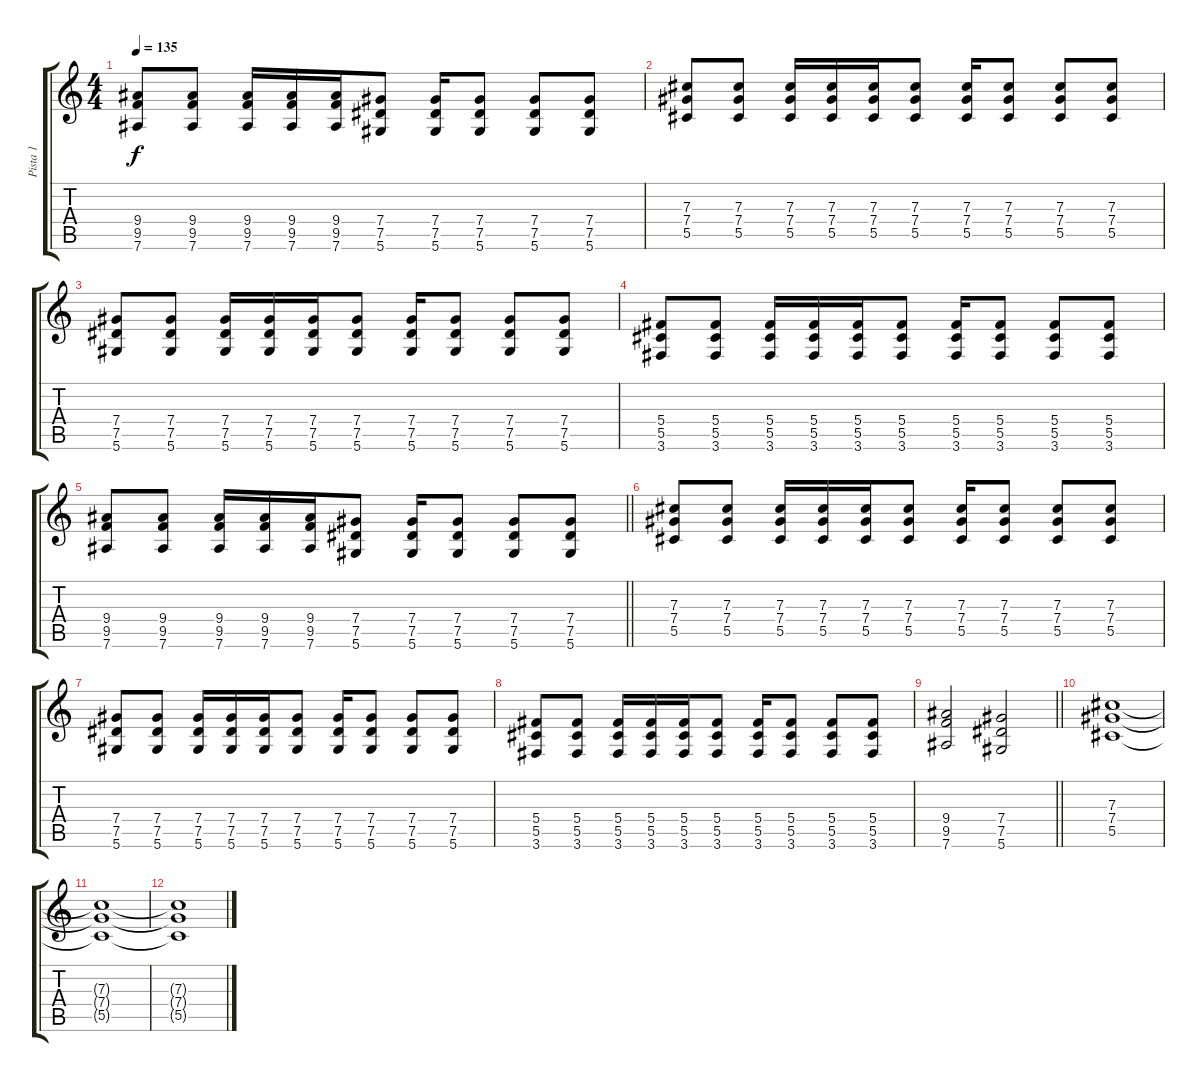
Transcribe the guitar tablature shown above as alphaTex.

\track ("Pista 1" "Pista 1") {instrument distortionguitar}
\staff {score tabs}
\tuning (Eb4 Bb3 Gb3 Db3 Ab2 Eb2) {hide}
\ts (4 4)
\tempo 135
\clef g2
\ks c
(9.4 9.5 7.6).8{dy f} (9.4 9.5 7.6).8 (9.4 9.5 7.6).16 (9.4 9.5 7.6).16 (9.4 9.5 7.6).16 (7.4 7.5 5.6).8 (7.4 7.5 5.6).16 (7.4 7.5 5.6).8 (7.4 7.5 5.6).8 (7.4 7.5 5.6).8 |
(7.3 7.4 5.5).8 (7.3 7.4 5.5).8 (7.3 7.4 5.5).16 (7.3 7.4 5.5).16 (7.3 7.4 5.5).16 (7.3 7.4 5.5).8 (7.3 7.4 5.5).16 (7.3 7.4 5.5).8 (7.3 7.4 5.5).8 (7.3 7.4 5.5).8 |
(7.4 7.5 5.6).8 (7.4 7.5 5.6).8 (7.4 7.5 5.6).16 (7.4 7.5 5.6).16 (7.4 7.5 5.6).16 (7.4 7.5 5.6).8 (7.4 7.5 5.6).16 (7.4 7.5 5.6).8 (7.4 7.5 5.6).8 (7.4 7.5 5.6).8 |
(5.4 5.5 3.6).8 (5.4 5.5 3.6).8 (5.4 5.5 3.6).16 (5.4 5.5 3.6).16 (5.4 5.5 3.6).16 (5.4 5.5 3.6).8 (5.4 5.5 3.6).16 (5.4 5.5 3.6).8 (5.4 5.5 3.6).8 (5.4 5.5 3.6).8 |
\barLineRight lightlight
(9.4 9.5 7.6).8 (9.4 9.5 7.6).8 (9.4 9.5 7.6).16 (9.4 9.5 7.6).16 (9.4 9.5 7.6).16 (7.4 7.5 5.6).8 (7.4 7.5 5.6).16 (7.4 7.5 5.6).8 (7.4 7.5 5.6).8 (7.4 7.5 5.6).8 |
(7.3 7.4 5.5).8 (7.3 7.4 5.5).8 (7.3 7.4 5.5).16 (7.3 7.4 5.5).16 (7.3 7.4 5.5).16 (7.3 7.4 5.5).8 (7.3 7.4 5.5).16 (7.3 7.4 5.5).8 (7.3 7.4 5.5).8 (7.3 7.4 5.5).8 |
(7.4 7.5 5.6).8 (7.4 7.5 5.6).8 (7.4 7.5 5.6).16 (7.4 7.5 5.6).16 (7.4 7.5 5.6).16 (7.4 7.5 5.6).8 (7.4 7.5 5.6).16 (7.4 7.5 5.6).8 (7.4 7.5 5.6).8 (7.4 7.5 5.6).8 |
(5.4 5.5 3.6).8 (5.4 5.5 3.6).8 (5.4 5.5 3.6).16 (5.4 5.5 3.6).16 (5.4 5.5 3.6).16 (5.4 5.5 3.6).8 (5.4 5.5 3.6).16 (5.4 5.5 3.6).8 (5.4 5.5 3.6).8 (5.4 5.5 3.6).8 |
\barLineRight lightlight
(9.4 9.5 7.6).2 (7.4 7.5 5.6).2 |
(7.3 7.4 5.5).1{balance 0} |
(7.3{t} 7.4{t} 5.5{t}).1 |
(7.3{t} 7.4{t} 5.5{t}).1{volume 0}
